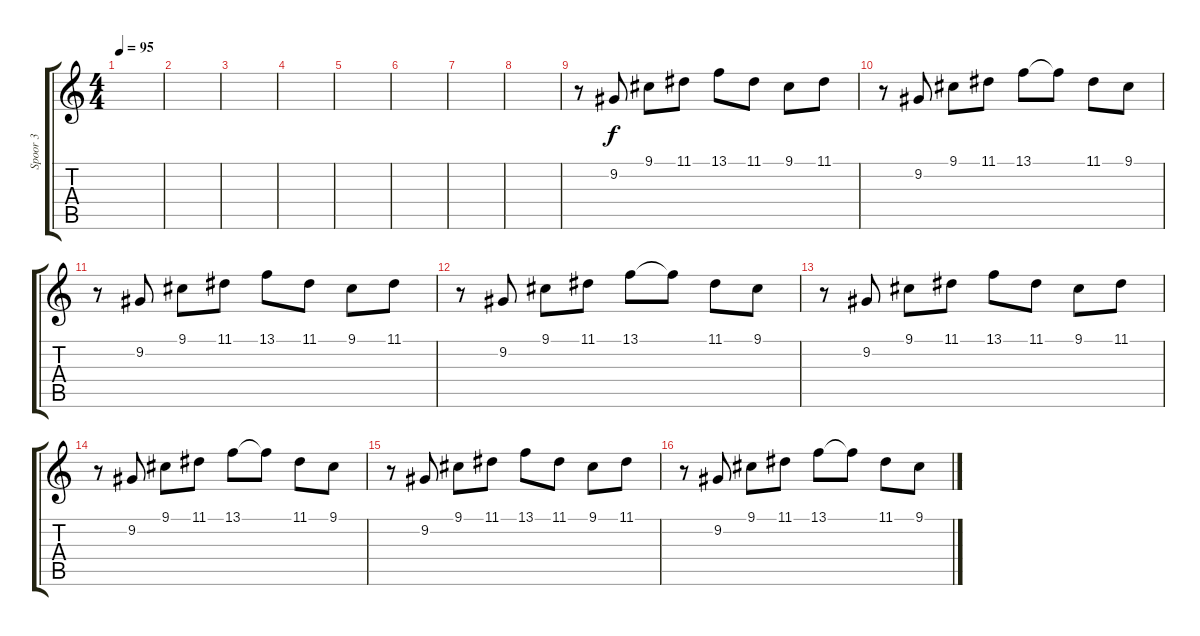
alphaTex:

\track ("Spoor 3" "Spoor 3") {instrument tenorsax}
\staff {score tabs}
\tuning (E4 B3 G3 D3 A2 E2) {hide}
\ts (4 4)
\tempo 95
\clef g2
\ks c
|
|
|
|
|
|
|
|
r.8 9.2.8 9.1.8 11.1.8 13.1.8 11.1.8 9.1.8 11.1.8 |
r.8 9.2.8 9.1.8 11.1.8 13.1.8 13.1{t}.8 11.1.8 9.1.8 |
r.8 9.2.8 9.1.8 11.1.8 13.1.8 11.1.8 9.1.8 11.1.8 |
r.8 9.2.8 9.1.8 11.1.8 13.1.8 13.1{t}.8 11.1.8 9.1.8 |
r.8 9.2.8 9.1.8 11.1.8 13.1.8 11.1.8 9.1.8 11.1.8 |
r.8 9.2.8 9.1.8 11.1.8 13.1.8 13.1{t}.8 11.1.8 9.1.8 |
r.8 9.2.8 9.1.8 11.1.8 13.1.8 11.1.8 9.1.8 11.1.8 |
r.8 9.2.8 9.1.8 11.1.8 13.1.8 13.1{t}.8 11.1.8 9.1.8
